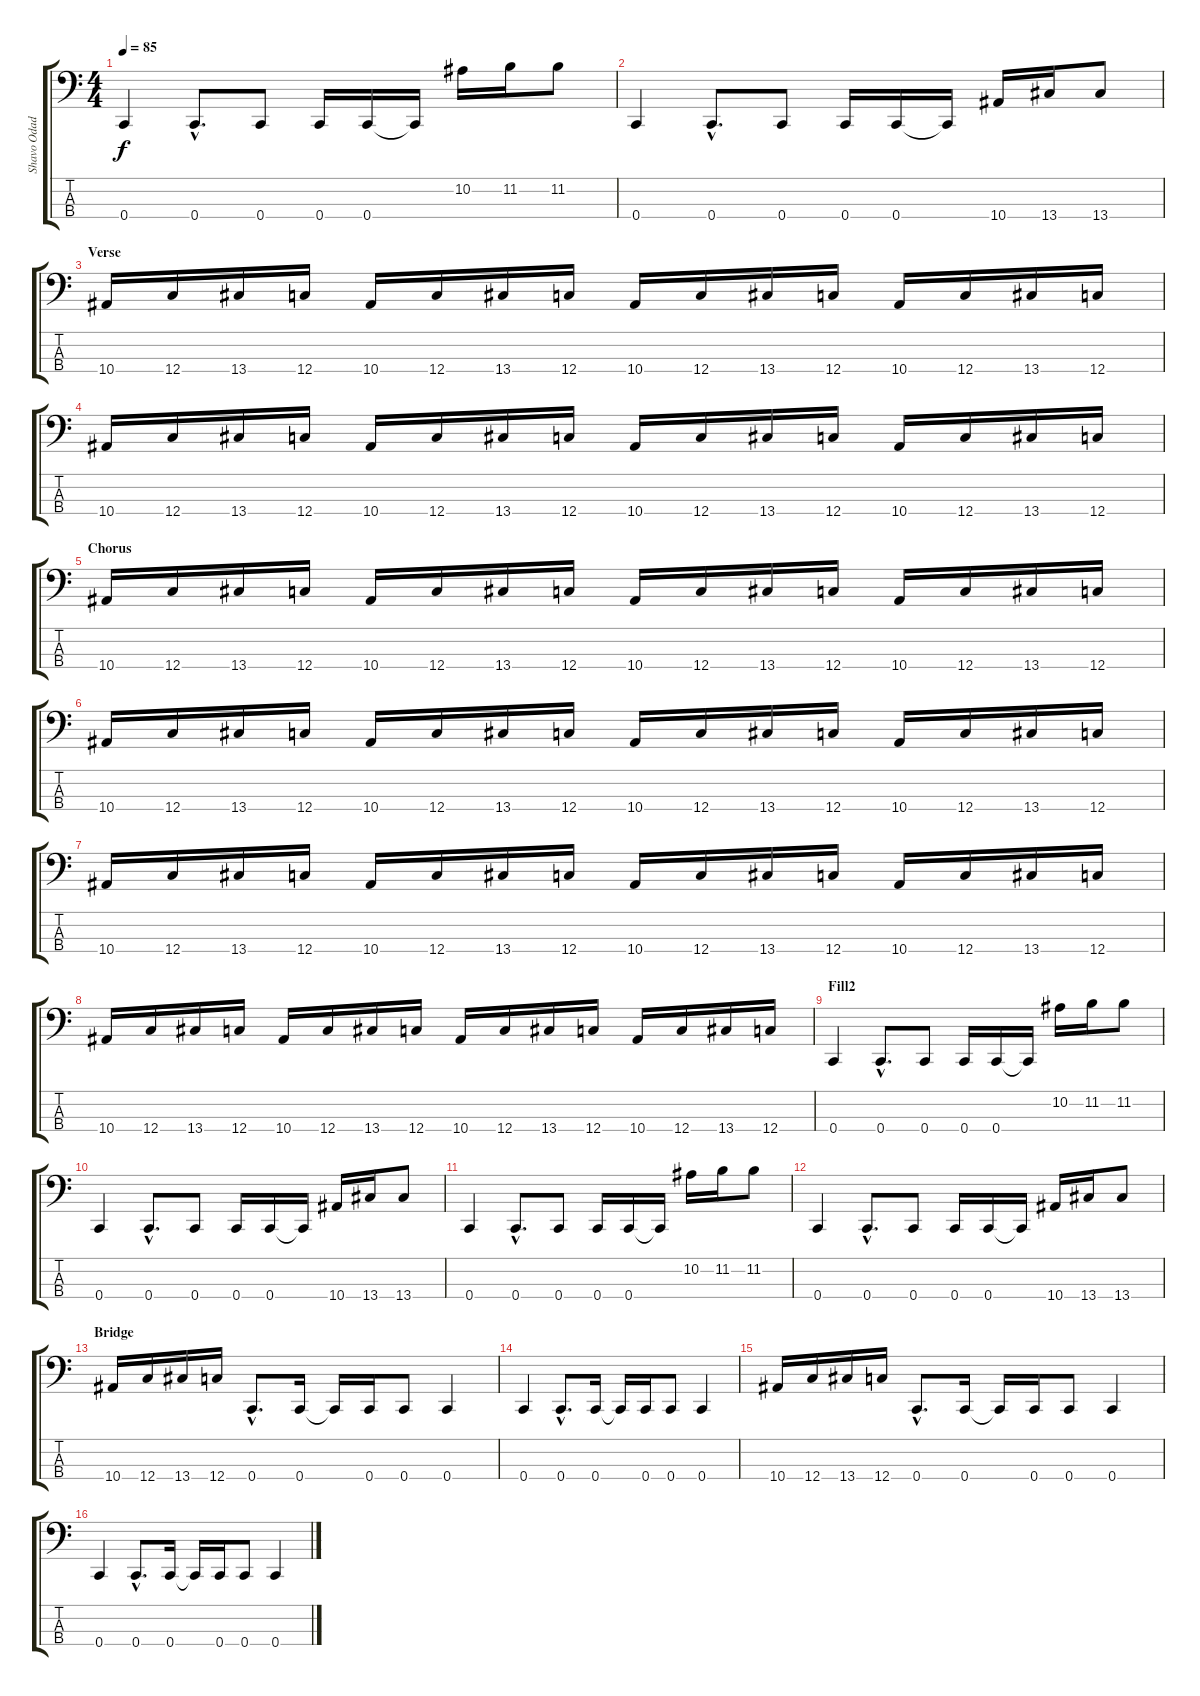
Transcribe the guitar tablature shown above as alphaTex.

\track ("Shavo Odadjian" "Shavo Odad") {instrument electricbasspick}
\staff {score tabs}
\tuning (F2 C2 G1 C1) {hide}
\ts (4 4)
\tempo 85
\clef f4
\ks c
0.4.4{dy f} 0.4{hac}.8{d} 0.4.8 0.4.16 0.4.16 0.4{t}.16 10.2.16 11.2.16 11.2.8 |
0.4.4 0.4{hac}.8{d} 0.4.8 0.4.16 0.4.16 0.4{t}.16 10.4.16 13.4.16 13.4.8 |
\section ("" "Verse")
10.4.16 12.4.16 13.4.16 12.4.16 10.4.16 12.4.16 13.4.16 12.4.16 10.4.16 12.4.16 13.4.16 12.4.16 10.4.16 12.4.16 13.4.16 12.4.16 |
10.4.16 12.4.16 13.4.16 12.4.16 10.4.16 12.4.16 13.4.16 12.4.16 10.4.16 12.4.16 13.4.16 12.4.16 10.4.16 12.4.16 13.4.16 12.4.16 |
\section ("" "Chorus")
10.4.16 12.4.16 13.4.16 12.4.16 10.4.16 12.4.16 13.4.16 12.4.16 10.4.16 12.4.16 13.4.16 12.4.16 10.4.16 12.4.16 13.4.16 12.4.16 |
10.4.16 12.4.16 13.4.16 12.4.16 10.4.16 12.4.16 13.4.16 12.4.16 10.4.16 12.4.16 13.4.16 12.4.16 10.4.16 12.4.16 13.4.16 12.4.16 |
10.4.16 12.4.16 13.4.16 12.4.16 10.4.16 12.4.16 13.4.16 12.4.16 10.4.16 12.4.16 13.4.16 12.4.16 10.4.16 12.4.16 13.4.16 12.4.16 |
10.4.16 12.4.16 13.4.16 12.4.16 10.4.16 12.4.16 13.4.16 12.4.16 10.4.16 12.4.16 13.4.16 12.4.16 10.4.16 12.4.16 13.4.16 12.4.16 |
\section ("" "Fill2")
0.4.4 0.4{hac}.8{d} 0.4.8 0.4.16 0.4.16 0.4{t}.16 10.2.16 11.2.16 11.2.8 |
0.4.4 0.4{hac}.8{d} 0.4.8 0.4.16 0.4.16 0.4{t}.16 10.4.16 13.4.16 13.4.8 |
0.4.4 0.4{hac}.8{d} 0.4.8 0.4.16 0.4.16 0.4{t}.16 10.2.16 11.2.16 11.2.8 |
0.4.4 0.4{hac}.8{d} 0.4.8 0.4.16 0.4.16 0.4{t}.16 10.4.16 13.4.16 13.4.8 |
\section ("" "Bridge")
10.4.16 12.4.16 13.4.16 12.4.16 0.4{hac}.8{d} 0.4.16 0.4{t}.16 0.4.16 0.4.8 0.4.4 |
0.4.4 0.4{hac}.8{d} 0.4.16 0.4{t}.16 0.4.16 0.4.8 0.4.4 |
10.4.16 12.4.16 13.4.16 12.4.16 0.4{hac}.8{d} 0.4.16 0.4{t}.16 0.4.16 0.4.8 0.4.4 |
0.4.4 0.4{hac}.8{d} 0.4.16 0.4{t}.16 0.4.16 0.4.8 0.4.4
